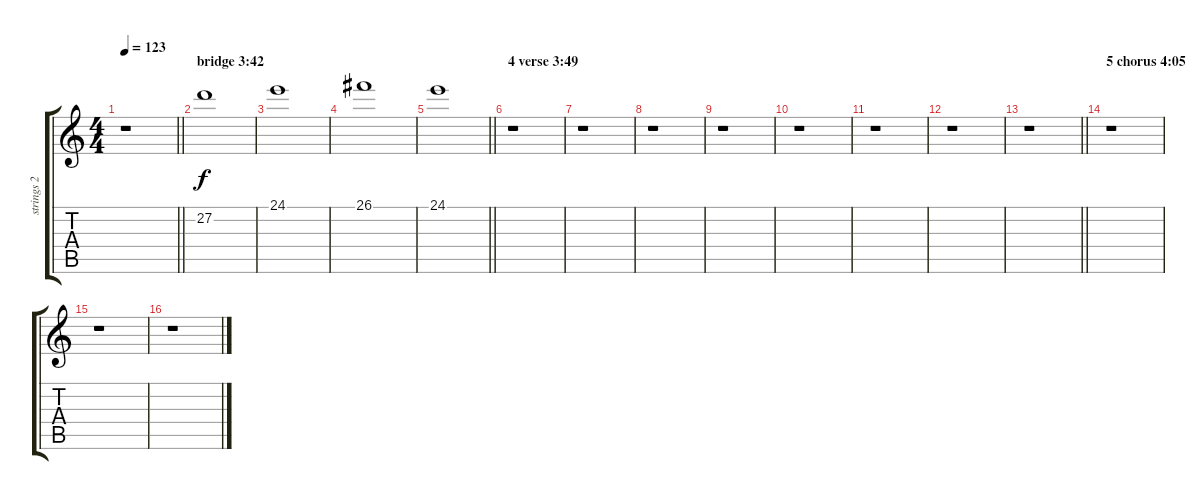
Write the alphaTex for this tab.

\track ("strings 2" "strings 2") {instrument stringensemble1}
\staff {score tabs}
\tuning (E4 B3 G3 D3 A2 E2) {hide}
\ts (4 4)
\tempo 123
\clef g2
\barLineRight lightlight
\ks c
r.1{dy f} |
\section ("" "bridge 3:42")
27.2.1 |
24.1.1 |
26.1.1 |
\barLineRight lightlight
24.1.1 |
\section ("" "4 verse 3:49")
r.1 |
r.1 |
r.1 |
r.1 |
r.1 |
r.1 |
r.1 |
\barLineRight lightlight
r.1 |
\section ("" "5 chorus 4:05")
r.1 |
r.1 |
r.1
